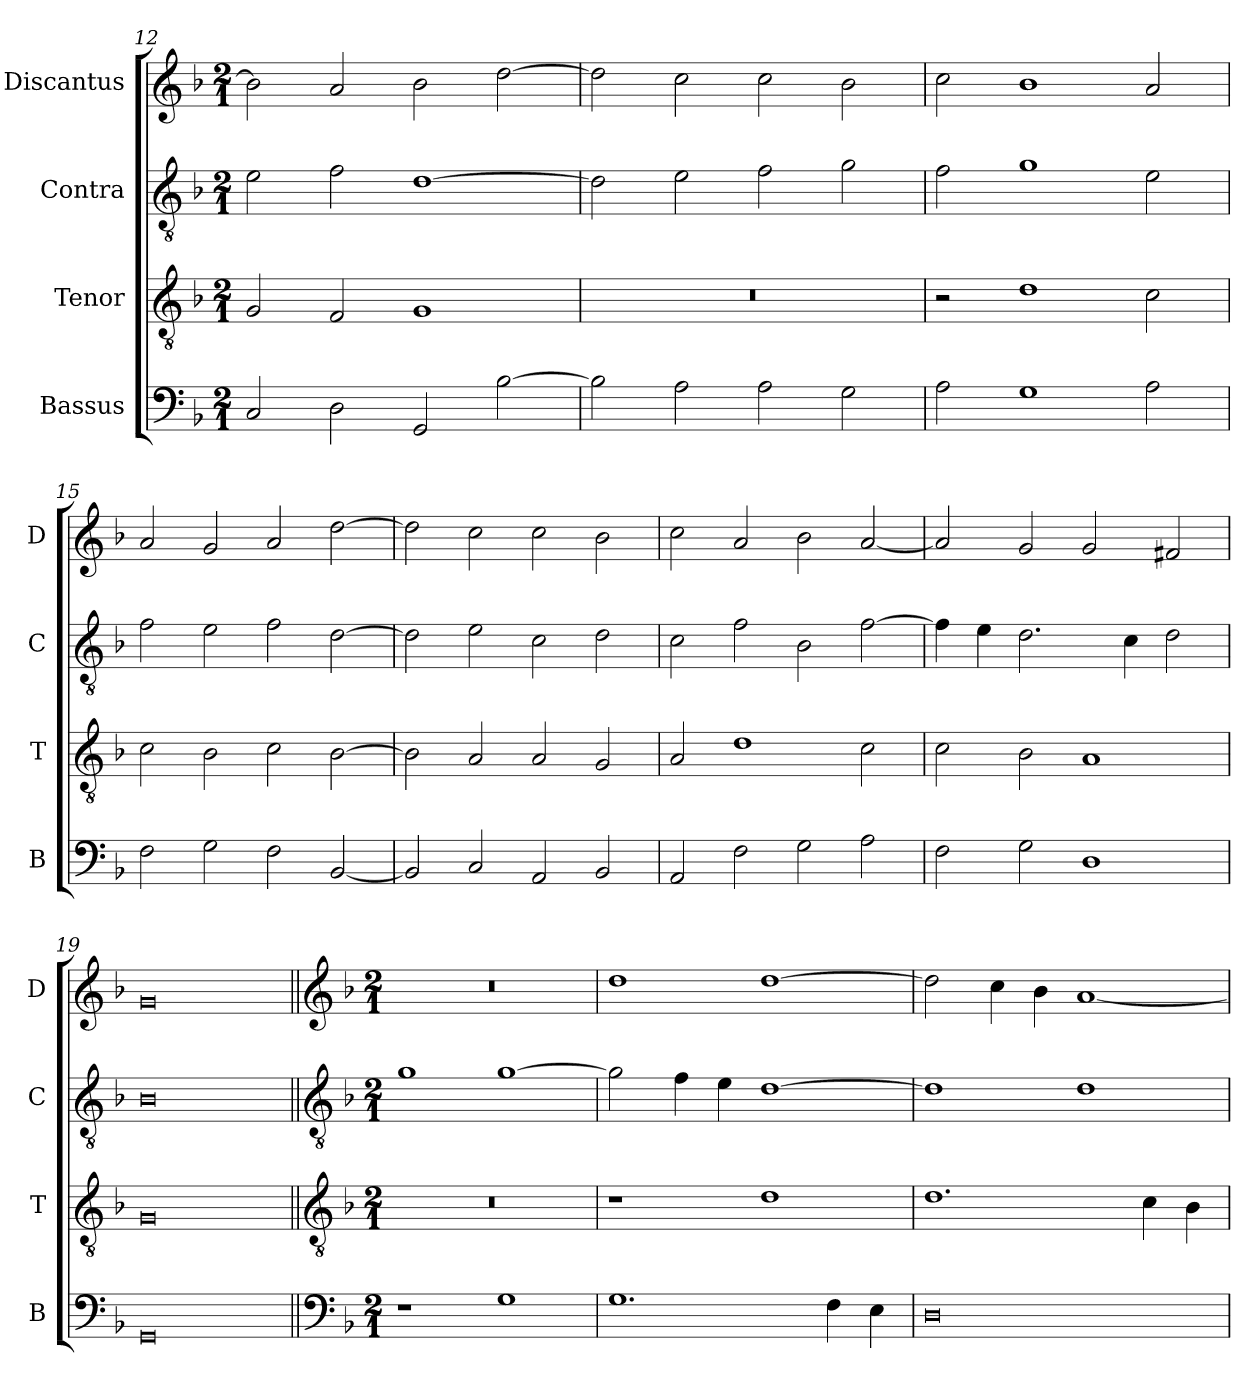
**kern	**kern	**kern	**kern
*part4	*part3	*part2	*part1
*staff4	*staff3	*staff2	*staff1
*I"Bassus	*I"Tenor	*I"Contra	*I"Discantus
*I'B	*I'T	*I'C	*I'D
*clefF4	*clefGv2	*clefGv2	*clefG2
*k[b-]	*k[b-]	*k[b-]	*k[b-]
*M2/1	*M2/1	*M2/1	*M2/1
=12	=12	=12	=12
2C/	2G/	2e\	2b-\]
2D\	2F/	2f\	2a/
2GG/	1G	[1d	2b-\
[2B-\	.	.	[2dd\
=13	=13	=13	=13
2B-\]	0r	2d\]	2dd\]
2A\	.	2e\	2cc\
2A\	.	2f\	2cc\
2G\	.	2g\	2b-\
=14	=14	=14	=14
2A\	2r	2f\	2cc\
1G	1d	1g	1b-
2A\	2c\	2e\	2a/
=15	=15	=15	=15
2F\	2c\	2f\	2a/
2G\	2B-\	2e\	2g/
2F\	2c\	2f\	2a/
[2BB-/	[2B-\	[2d\	[2dd\
=16	=16	=16	=16
2BB-/]	2B-\]	2d\]	2dd\]
2C/	2A/	2e\	2cc\
2AA/	2A/	2c\	2cc\
2BB-/	2G/	2d\	2b-\
=17	=17	=17	=17
2AA/	2A/	2c\	2cc\
2F\	1d	2f\	2a/
2G\	.	2B-\	2b-\
2A\	2c\	[2f\	[2a/
=18	=18	=18	=18
2F\	2c\	4f\]	2a/]
.	.	4e\	.
2G\	2B-\	2.d\	2g/
1D	1A	.	2g/
.	.	4c\	.
.	.	2d\	2f#X/
=19	=19	=19	=19
0GG	0G	0B-	0g
!!LO:LB:g=z
=20||	=20||	=20||	=20||
*clefF4	*clefGv2	*clefGv2	*clefG2
*k[b-]	*k[b-]	*k[b-]	*k[b-]
*M2/1	*M2/1	*M2/1	*M2/1
1r	0r	1g	0r
1G	.	[1g	.
=21	=21	=21	=21
1.G	1r	2g\]	1dd
.	.	4f\	.
.	.	4e\	.
.	1d	[1d	[1dd
4F\	.	.	.
4E\	.	.	.
=22	=22	=22	=22
0D	1.d	1d]	2dd\]
.	.	.	4cc\
.	.	.	4b-\
.	.	1d	[1a
.	4c\	.	.
.	4B-\	.	.
=	=	=	=
*-	*-	*-	*-
